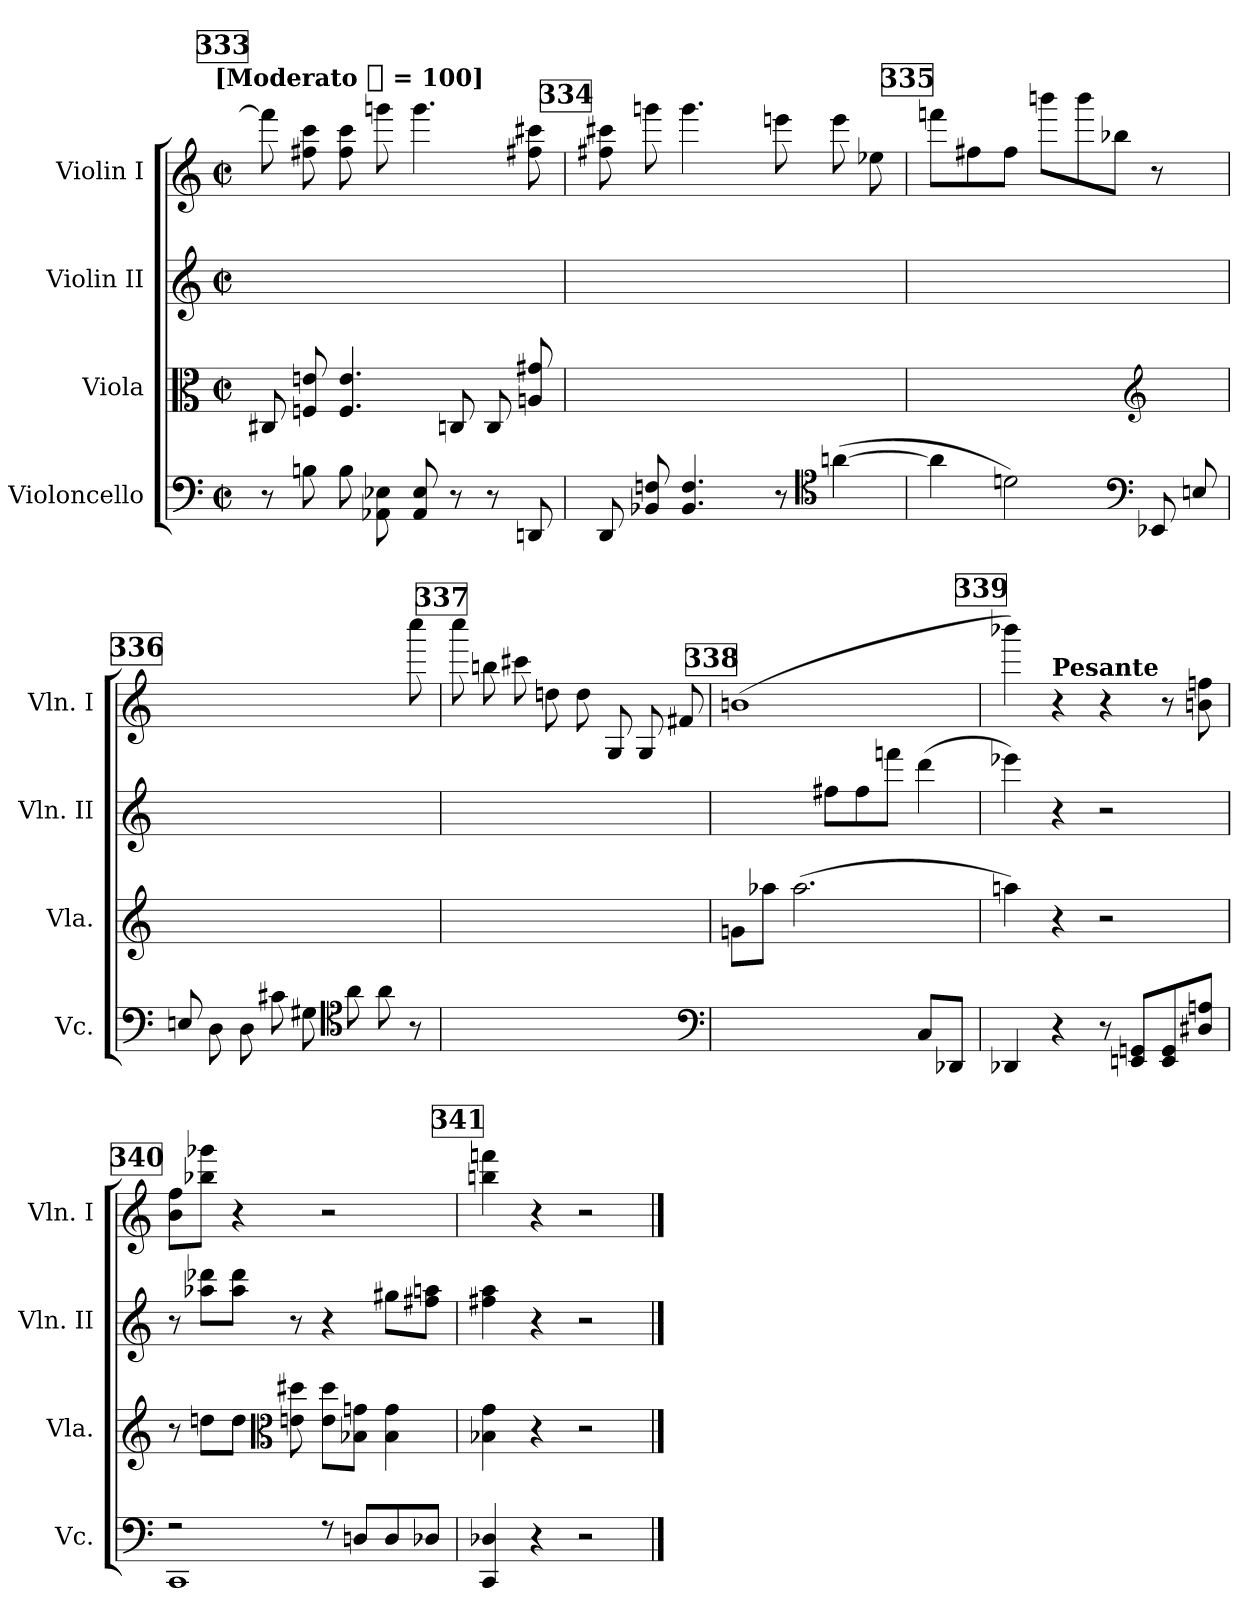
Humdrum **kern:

**kern	**kern	**kern	**kern
*part4	*part3	*part2	*part1
*staff4	*staff3	*staff2	*staff1
*I"Violoncello	*I"Viola	*I"Violin II	*I"Violin I
*I'Vc.	*I'Vla.	*I'Vln. II	*I'Vln. I
*clefF4	*clefC3	*clefG2	*clefG2
*k[]	*k[]	*k[]	*k[]
*C:	*C:	*C:	*C:
!!LO:TX:omd:t=[Moderato [half] = 100]
*M4/4	*M4/4	*M4/4	*M4/4
*met(c|)	*met(c|)	*met(c|)	*met(c|)
*MM100	*MM100	*MM100	*MM100
!!LO:REH:place=s1:t=333
=1	=1	=1	=1
8r	8C#X	1ryy	8fff]
8Bn	8Fn 8en	.	8ff#X 8ccc
8B	4.F 4.e	.	8ff# 8ccc
8AA-X\ 8E-X\	.	.	8gggn
8AA- 8E-	.	.	4.ggg
8r	8Cn	.	.
8r	8C	.	.
8DDn	8An/ 8g#X/	.	8ff#X 8ccc#X
!!LO:REH:place=s1:t=334
=2	=2	=2	=2
8DD	2ryy	1ryy	8ff#X 8ccc#X
8BB-X/ 8Fn/	.	.	8gggn
4.BB-/ 4.F/	.	.	4.ggg
.	8ryy	.	.
8r	8ryy	.	8eeen
*clefC4	*	*	*
([4an	4ryy	.	8eee
.	.	.	8ee-X
!!LO:REH:place=s1:t=335
=3	=3	=3	=3
4a]	4ryy	4ryy	8fffnL
.	.	.	8ff#X
2dn)	2ryy	2ryy	8ff#J
.	.	.	8bbbnL
.	.	.	8bbb
.	.	.	8bb-XJ
*clefF4	*clefG2	*	*
8EE-X	8ryy	8ryy	8r
8En/	8ryy	8ryy	8ryy
!!LO:REH:place=s1:t=336
=4	=4	=4	=4
8En/	4.ryy	4.ryy	4.ryy
8D	.	.	.
8D	.	.	.
8c#X	8ryy	8ryy	8ryy
8G#X	4.ryy	4.ryy	4.ryy
*clefC4	*	*	*
8a	.	.	.
8a	.	.	.
8r	8ryy	8ryy	8cccc
!!LO:REH:place=s1:t=337
=5	=5	=5	=5
2ryy	2ryy	2ryy	8cccc
.	.	.	8bbn
.	.	.	8ccc#X
.	.	.	8ddn
2ryy	2ryy	2ryy	8dd
.	.	.	8G
.	.	.	8G
.	.	.	8f#X
*clefF4	*	*	*
!!LO:REH:place=s1:t=338
=6	=6	=6	=6
2.ryy	8gnL	4.ryy	(1bn
.	8aa-XJ	.	.
.	(2.aa-	.	.
.	.	8ff#XL	.
.	.	8ff#	.
.	.	8fffnJ	.
8CL	.	(4ddd	.
8DD-XJ	.	.	.
!!LO:REH:place=s1:t=339
=7	=7	=7	=7
4DD-X	4aan)	4eee-X)	4bbb-X)
!	!	!	!LO:TX:a:B:t=Pesante
4r	4r	4r	4r
8r	2r	2r	4r
8EEn 8GGnL	.	.	.
8EE 8GG	.	.	8r
8D#X 8AnJ	.	.	8bn 8ffn
!!LO:REH:place=s1:t=340
=8	=8	=8	=8
*^	*	*	*
2rF	1CC	8r	8r	8b 8ffL
.	.	8ddnL	8aa-X 8ddd-XL	8bb-X 8ggg-XJ
.	.	8ddJ	8aa- 8ddd-J	4r
*	*	*clefC3	*	*
.	.	8en 8dd#X	8r	.
8rF	.	8e 8dd#L	4r	2r
8DnL	.	8B-X 8gnJ	.	.
8D	.	4B- 4g	8gg#XL	.
8D-XJ	.	.	8ff#X 8aanJ	.
*v	*v	*	*	*
!!LO:REH:place=s1:t=341
=9	=9	=9	=9
4CC 4D-X	4B-X 4g	4ff#X 4aa	4bbn 4fffn
4r	4r	4r	4r
2r	2r	2r	2r
==	==	==	==
*-	*-	*-	*-
